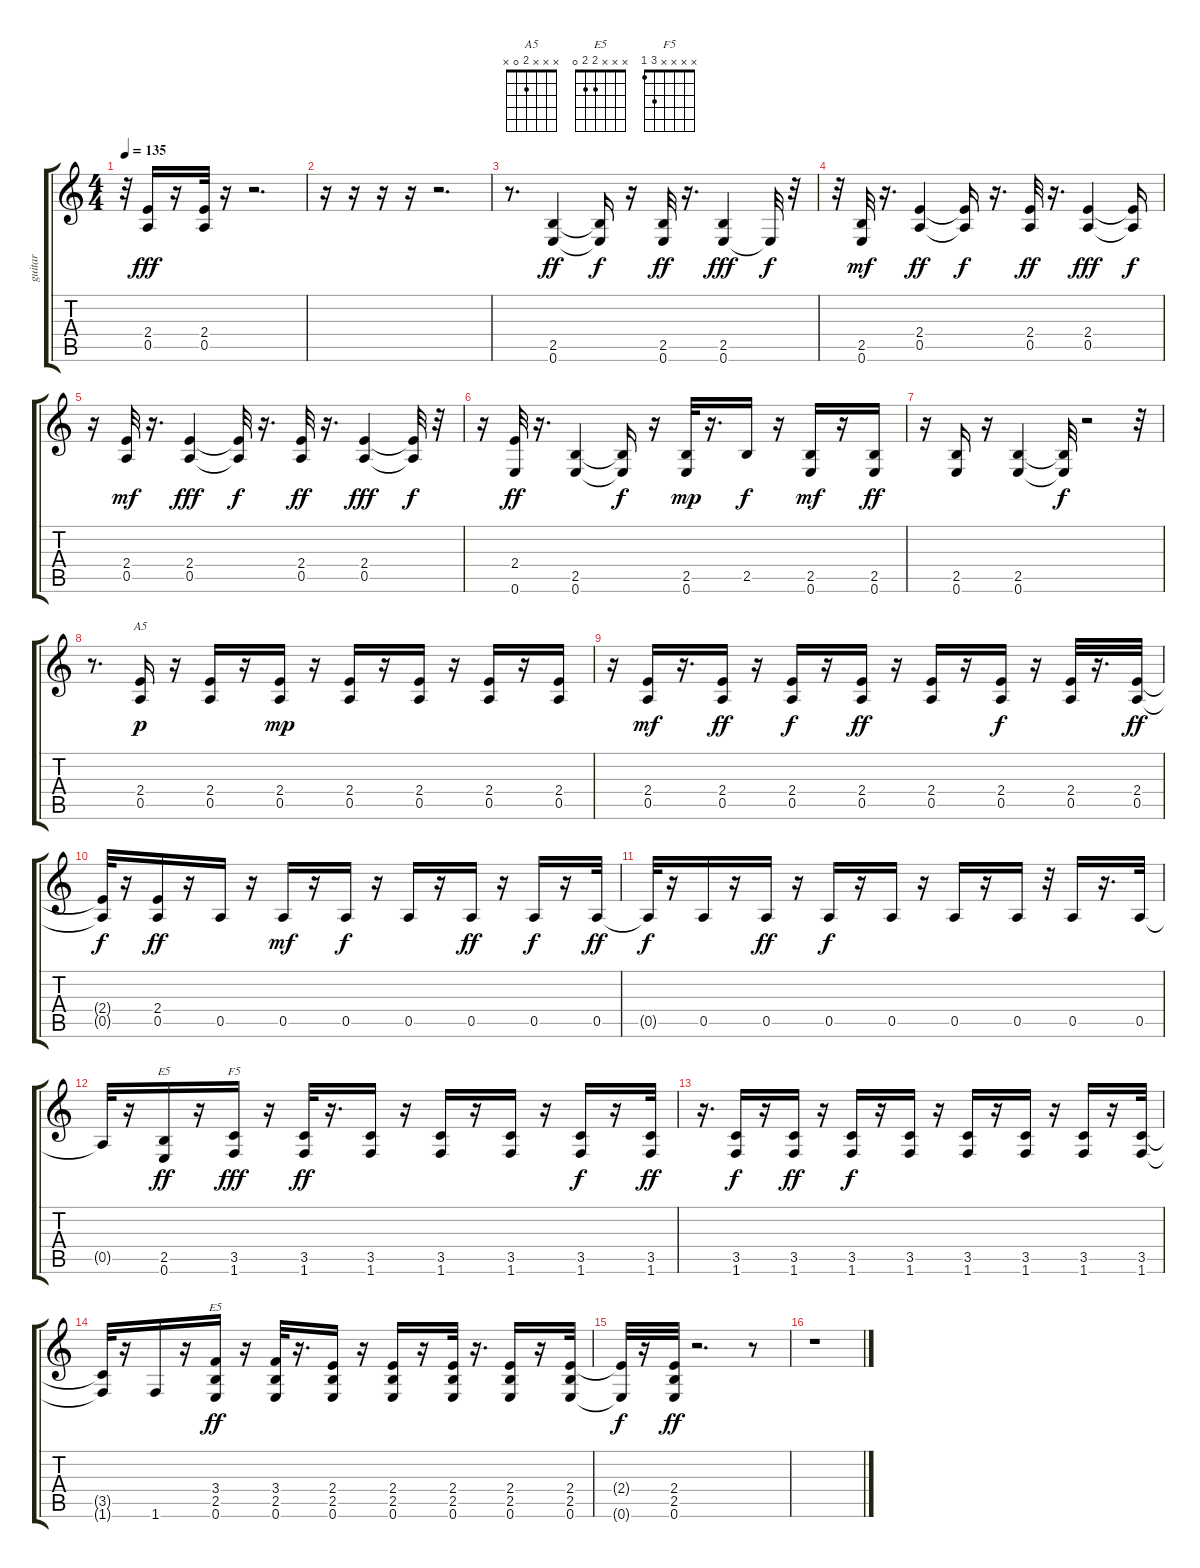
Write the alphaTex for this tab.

\track ("guitar" "guitar") {instrument distortionguitar}
\staff {score tabs}
\tuning (E4 B3 G3 D3 A2 E2) {hide}
\chord ("A5" x x x 2 0 x)
\chord ("E5" x x x x 2 0)
\chord ("F5" x x x x 3 1)
\chord ("E5" x x x 2 2 0)
\ts (4 4)
\tempo 135
\clef g2
\ks c
r.32{dy fff} (2.4 0.5).16 r.16 (2.4 0.5).32 r.16 r.2{d} |
r.16 r.16 r.16 r.16 r.2{d} |
r.8{d} (2.5 0.6).4{dy ff instrument overdrivenguitar} (2.5{t} 0.6{t}).16{dy f} r.16 (2.5 0.6).32{dy ff} r.16{d} (2.5 0.6).4{dy fff} 0.6{t}.32{dy f} r.32 |
r.32 (2.5 0.6).32{dy mf} r.16{d} (2.4 0.5).4{dy ff} (2.4{t} 0.5{t}).16{dy f} r.16{d} (2.4 0.5).32{dy ff} r.16{d} (2.4 0.5).4{dy fff} (2.4{t} 0.5{t}).16{dy f} |
r.16 (2.4 0.5).32{dy mf} r.16{d} (2.4 0.5).4{dy fff} (2.4{t} 0.5{t}).32{dy f} r.16{d} (2.4 0.5).32{dy ff} r.16{d} (2.4 0.5).4{dy fff} (2.4{t} 0.5{t}).32{dy f} r.32 |
r.16 (2.4 0.6).32{dy ff} r.16{d} (2.5 0.6).4 (2.5{t} 0.6{t}).16{dy f} r.16 (2.5 0.6).32{dy mp} r.16{d} 2.5.16{dy f} r.16 (2.5 0.6).16{dy mf} r.16 (2.5 0.6).16{dy ff} |
r.16 (2.5 0.6).16 r.16 (2.5 0.6).4 (2.5{t} 0.6{t}).32{dy f} r.2 r.32 |
r.8{d} (2.4 0.5).16{ch "A5" dy p volume 11 instrument lead5charang} r.16 (2.4 0.5).16 r.16 (2.4 0.5).16{dy mp} r.16 (2.4 0.5).16 r.16 (2.4 0.5).16 r.16 (2.4 0.5).16 r.16 (2.4 0.5).16 |
r.16 (2.4 0.5).16{dy mf} r.16{d} (2.4 0.5).16{dy ff} r.16 (2.4 0.5).16{dy f} r.16 (2.4 0.5).16{dy ff} r.16 (2.4 0.5).16 r.16 (2.4 0.5).16{dy f} r.16 (2.4 0.5).32 r.16{d} (2.4 0.5).32{dy ff} |
(2.4{t} 0.5{t}).32{dy f} r.16 (2.4 0.5).16{dy ff} r.16 0.5.16 r.16 0.5.16{dy mf} r.16 0.5.16{dy f} r.16 0.5.16 r.16 0.5.16{dy ff} r.16 0.5.16{dy f} r.16 0.5.32{dy ff} |
0.5{t}.32{dy f} r.16 0.5.16 r.16 0.5.16{dy ff} r.16 0.5.16{dy f} r.16 0.5.16 r.16 0.5.16 r.16 0.5.16 r.32 0.5.16 r.16{d} 0.5.32 |
0.5{t}.32 r.16 (2.5 0.6).16{ch "E5" dy ff} r.16 (3.5 1.6).16{ch "F5" dy fff} r.16 (3.5 1.6).32{dy ff} r.16{d} (3.5 1.6).16 r.16 (3.5 1.6).16 r.16 (3.5 1.6).16 r.16 (3.5 1.6).16{dy f} r.16 (3.5 1.6).32{dy ff} |
r.16{d} (3.5 1.6).16{dy f} r.16 (3.5 1.6).16{dy ff} r.16 (3.5 1.6).16{dy f} r.16 (3.5 1.6).16 r.16 (3.5 1.6).16 r.16 (3.5 1.6).16 r.16 (3.5 1.6).16 r.16 (3.5 1.6).32 |
(3.5{t} 1.6{t}).32 r.16 1.6.16 r.16 (3.4 2.5 0.6).16{ch "E5" dy ff} r.16 (3.4 2.5 0.6).32 r.16{d} (2.4 2.5 0.6).16 r.16 (2.4 2.5 0.6).16 r.16 (2.4 2.5 0.6).32 r.16{d} (2.4 2.5 0.6).16 r.16 (2.4 2.5 0.6).32 |
(2.4{t} 0.6{t}).32{dy f} r.16 (2.4 2.5 0.6).32{dy ff} r.2{d} r.8 |
r.1
